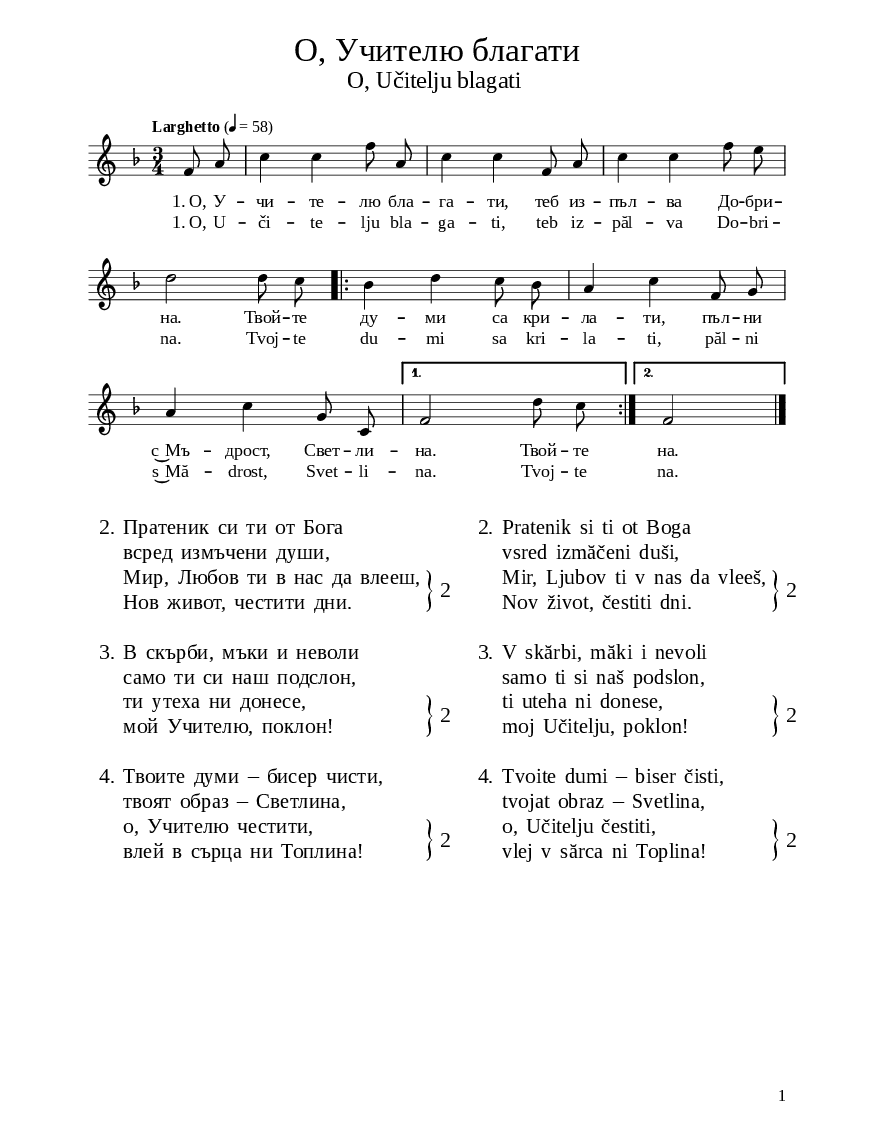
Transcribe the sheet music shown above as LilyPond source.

\version "2.24.1"

% include paper part and global functions
\include "include/globals.ily"

"rightBraces051" = \markup {
  \column {
    % repeat braces
    \translate #'(0 . -5.5 )
    \right-brace #20

    \translate #'(0 . -10.0 )
    \right-brace #20

    \translate #'(0 . -10.0 )
    \right-brace #20
  }
  \column {
    % repeat numbers
    \translate #'(0 . -6.1 )
    2

    \translate #'(0 . -12.0 )
    2

    \translate #'(0 . -12.0 )
    2
  }
}

\bookpart {
  \label #'ref051
  \tocItem \markup "О, Учителю благати – O, Učitelju blagati"
  \include "include/bookpart-paper.ily"
  \score {
    \include "include/score-layout.ily"

    \new Voice \absolute  {
      \clef treble
      \key f \major
      \time 3/4
      \tempoFunc "Larghetto" 4 "58"
      \partial 4
      \autoBeamOff
      f'8 a' c''4 c'' f''8 a' | c''4 c'' f'8 a' | c''4 c'' f''8 e'' \break
      d''2 d''8 c'' \repeat volta 2 {
        | bes'4 d'' c''8 bes' | a'4 c'' f'8 g' \break |
        a'4 c'' g'8 c'8 |
      } \alternative { { f'2 d''8 c''  | } { f'2 \break } } \bar "|."
    }

    \addlyrics {
      "1. О," У -- чи -- те -- лю бла -- га -- ти, теб из -- пъл -- ва До -- бри --
      на. Твой -- те ду -- ми са кри -- ла -- ти, пъл -- ни
      с~Мъ -- дрост, Свет -- ли -- на. Твой -- те на.
    }

  \addlyrics {
      "1. O," U -- či -- te -- lju bla -- ga -- ti, teb iz -- păl -- va Do -- bri --
      na. Tvoj -- te du -- mi sa kri -- la -- ti, păl -- ni
      s~Mă -- drost, Svet -- li -- na. Tvoj -- te na.
    }

    \header {
      title = \titleFunc "О, Учителю благати" "O, Učitelju blagati "
    }

    \midi{}

  } % score

  \markup \fontsize #bgCoupletFontSize {
    \hspace #1
    \override #`(baseline-skip . ,bgCoupletBaselineSkip)
    \column {
      \line {   2. Пратеник си ти от Бога}

      \line {   "   "всред измъчени души,}

      \line {   "   "Мир, Любов ти в нас да влееш,}

      \line {   "   "Нов живот, честити дни.}

      \line {   "   "}

      \line {   3. В скърби, мъки и неволи }

      \line {   "   "само ти си наш подслон,}

      \line {   "   "ти утеха ни донесе,}

      \line {   "   "мой Учителю, поклон!}

      \line {   "   "}

      \line {   4. Твоите думи – бисер чисти,}

      \line {   "   "твоят образ – Светлина,}

      \line {   "   "о, Учителю честити,}

      \line {   "   "влей в сърца ни Топлина!}
    }\"rightBraces051"

    \hspace #2
    \override #`(baseline-skip . ,bgCoupletBaselineSkip)
        \column {
      \line {   2. Pratenik si ti ot Boga}

      \line {   "   "vsred izmăčeni duši,}

      \line {   "   "Mir, Ljubov ti v nas da vleeš,}

      \line {   "   "Nov život, čestiti dni.}

      \line {   "   "}

      \line {   3. V skărbi, măki i nevoli }

      \line {   "   "samo ti si naš podslon,}

      \line {   "   "ti uteha ni donese,}

      \line {   "   "moj Učitelju, poklon!}

      \line {   "   "}

      \line {   4. Tvoite dumi – biser čisti,}

      \line {   "   "tvojat obraz – Svetlina,}

      \line {   "   "o, Učitelju čestiti,}

      \line {   "   "vlej v sărca ni Toplina!}
    } %column
    \"rightBraces051"
  } % markup

  \pageBreak
  % include foreign translation(s) of the song
  \version "2.22.1"

\markup \fill-line { \fontsize #deTitleFontSize "Oh, gütiger Meister" }
\markup \null
\markup \null
\markup \fontsize #deCoupletFontSize {
  \hspace #10
  \override #`(baseline-skip . ,deCoupletBaselineSkip)

  \column {
    \line { "   " }
    \line {1. Oh, gütiger Meister,}
    \line {   "   "du bist von Güte erfüllt,}
    \line {   "   "deine Worte sind beflügelt,}
    \line {   "   "voller Weisheit und Licht.}
    \line { " " }
    \line {   2. Du bist der Bote Gottes}
    \line {   "   "unter gequälten Seelen.}
    \line {   "   "Gieße in uns Frieden und Liebe,}
    \line {   "   "ein neues Leben und glückliche Tage.}
    \line { " " }
    \line {   3. In Zeiten von Kummer, Unglück und Elend}
    \line {   "   "nur du bist unsere Zuflucht,}
    \line {   "   "du hast uns Trost gebracht.}
    \line {   "   "Dir, mein Meister, gilt Verneigung!}
    \line { " " }
    \line {  4. Deine Worte – reine Perlen,}
    \line {   "   "dein Bild – Licht.}
    \line {   "   "Oh, verehrter Meister,}
    \line {   "   "fülle unsere Herzen mit Wärme!}


  }

}


} % bookpart
